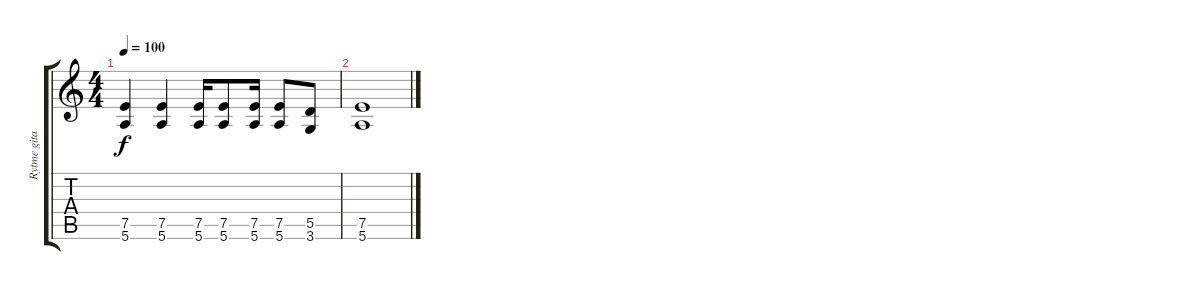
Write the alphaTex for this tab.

\track ("Rytme gitar" "Rytme gita") {instrument overdrivenguitar}
\staff {score tabs}
\tuning (E4 B3 G3 D3 A2 E2) {hide}
\ts (4 4)
\tempo 100
\clef g2
\ks c
(7.5 5.6).4{dy f} (7.5 5.6).4 (7.5 5.6).16 (7.5 5.6).8 (7.5 5.6).16 (7.5 5.6).8 (5.5 3.6).8 |
(7.5 5.6).1
